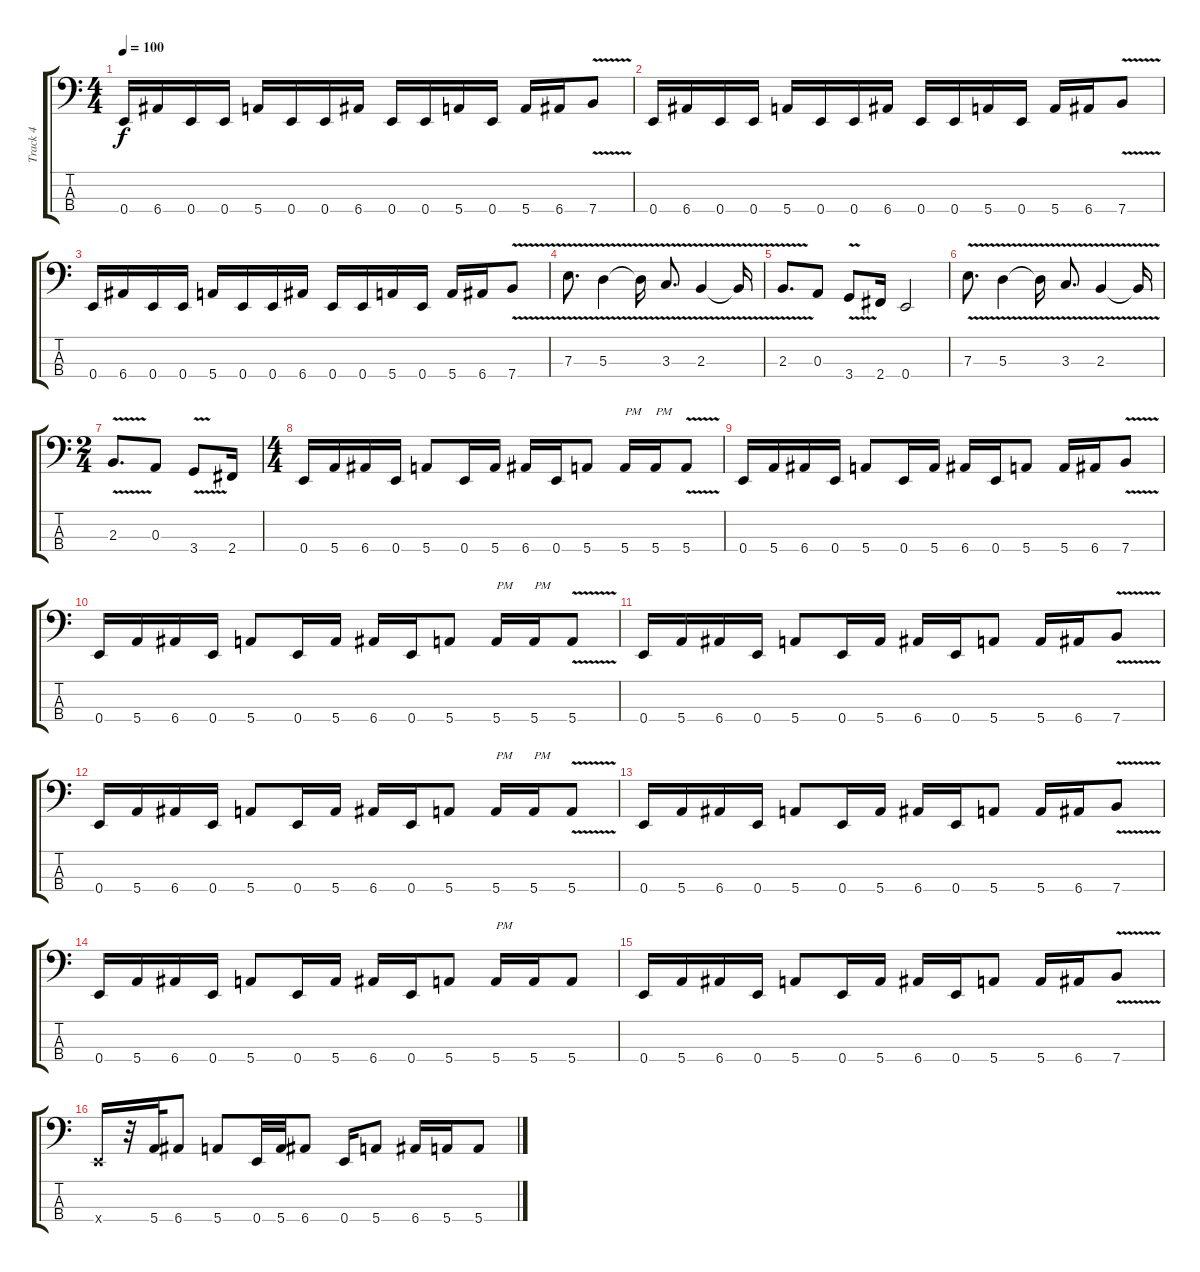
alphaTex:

\track ("Track 4" "Track 4") {instrument electricbasspick}
\staff {score tabs}
\tuning (G2 D2 A1 E1) {hide}
\ts (4 4)
\tempo 100
\clef f4
\ks c
0.4.16{dy f} 6.4.16 0.4.16 0.4.16 5.4.16 0.4.16 0.4.16 6.4.16 0.4.16 0.4.16 5.4.16 0.4.16 5.4.16 6.4.16 7.4{v}.8 |
0.4.16 6.4.16 0.4.16 0.4.16 5.4.16 0.4.16 0.4.16 6.4.16 0.4.16 0.4.16 5.4.16 0.4.16 5.4.16 6.4.16 7.4{v}.8 |
0.4.16 6.4.16 0.4.16 0.4.16 5.4.16 0.4.16 0.4.16 6.4.16 0.4.16 0.4.16 5.4.16 0.4.16 5.4.16 6.4.16 7.4{v}.8 |
7.3{v}.8{d} 5.3{v}.4 5.3{t}.16 3.3{v}.8{d} 2.3{v}.4 2.3{t}.16 |
2.3{v}.8{d} 0.3.8 3.4{v}.8 2.4.16 0.4.2 |
7.3{v}.8{d} 5.3{v}.4 5.3{t}.16 3.3{v}.8{d} 2.3{v}.4 2.3{t}.16 |
\ts (2 4)
2.3{v}.8{d} 0.3.8 3.4{v}.8 2.4.16 |
\ts (4 4)
0.4.16 5.4.16 6.4.16 0.4.16 5.4.8 0.4.16 5.4.16 6.4.16 0.4.16 5.4.8 5.4.16{txt "PM"} 5.4.16{txt "PM"} 5.4{v}.8 |
0.4.16 5.4.16 6.4.16 0.4.16 5.4.8 0.4.16 5.4.16 6.4.16 0.4.16 5.4.8 5.4.16 6.4.16 7.4{v}.8 |
0.4.16 5.4.16 6.4.16 0.4.16 5.4.8 0.4.16 5.4.16 6.4.16 0.4.16 5.4.8 5.4.16{txt "PM"} 5.4.16{txt "PM"} 5.4{v}.8 |
0.4.16 5.4.16 6.4.16 0.4.16 5.4.8 0.4.16 5.4.16 6.4.16 0.4.16 5.4.8 5.4.16 6.4.16 7.4{v}.8 |
0.4.16 5.4.16 6.4.16 0.4.16 5.4.8 0.4.16 5.4.16 6.4.16 0.4.16 5.4.8 5.4.16{txt "PM"} 5.4.16{txt "PM"} 5.4{v}.8 |
0.4.16 5.4.16 6.4.16 0.4.16 5.4.8 0.4.16 5.4.16 6.4.16 0.4.16 5.4.8 5.4.16 6.4.16 7.4{v}.8 |
0.4.16 5.4.16 6.4.16 0.4.16 5.4.8 0.4.16 5.4.16 6.4.16 0.4.16 5.4.8 5.4.16{txt "PM"} 5.4.16 5.4.8 |
0.4.16 5.4.16 6.4.16 0.4.16 5.4.8 0.4.16 5.4.16 6.4.16 0.4.16 5.4.8 5.4.16 6.4.16 7.4{v}.8 |
0.4{x}.16 r.32 5.4.32 6.4.8 5.4.8 0.4.32 5.4.32 6.4.8 0.4.16 5.4.8 6.4.16 5.4.16 5.4.8
